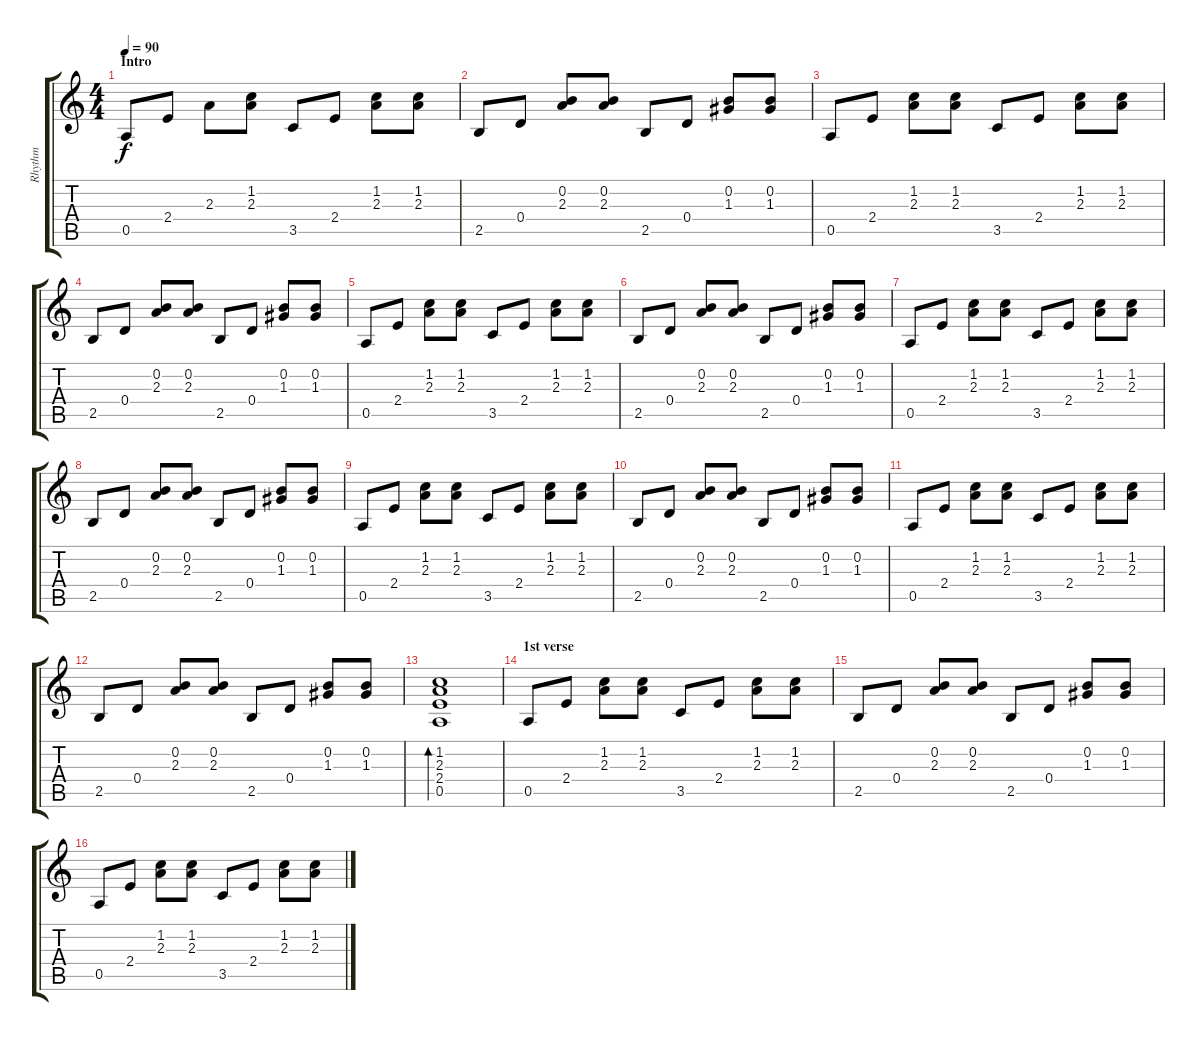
\track ("Rhythm" "Rhythm") {instrument electricguitarclean}
\staff {score tabs}
\tuning (E4 B3 G3 D3 A2 E2) {hide}
\ts (4 4)
\section ("" "Intro")
\tempo 90
\clef g2
\ks c
0.5.8{dy f instrument electricguitarclean} 2.4.8 2.3.8 (1.2 2.3).8 3.5.8 2.4.8 (1.2 2.3).8 (1.2 2.3).8 |
2.5.8 0.4.8 (0.2 2.3).8 (0.2 2.3).8 2.5.8 0.4.8 (0.2 1.3).8 (0.2 1.3).8 |
0.5.8 2.4.8 (1.2 2.3).8 (1.2 2.3).8 3.5.8 2.4.8 (1.2 2.3).8 (1.2 2.3).8 |
2.5.8 0.4.8 (0.2 2.3).8 (0.2 2.3).8 2.5.8 0.4.8 (0.2 1.3).8 (0.2 1.3).8 |
0.5.8 2.4.8 (1.2 2.3).8 (1.2 2.3).8 3.5.8 2.4.8 (1.2 2.3).8 (1.2 2.3).8 |
2.5.8 0.4.8 (0.2 2.3).8 (0.2 2.3).8 2.5.8 0.4.8 (0.2 1.3).8 (0.2 1.3).8 |
0.5.8 2.4.8 (1.2 2.3).8 (1.2 2.3).8 3.5.8 2.4.8 (1.2 2.3).8 (1.2 2.3).8 |
2.5.8 0.4.8 (0.2 2.3).8 (0.2 2.3).8 2.5.8 0.4.8 (0.2 1.3).8 (0.2 1.3).8 |
0.5.8 2.4.8 (1.2 2.3).8 (1.2 2.3).8 3.5.8 2.4.8 (1.2 2.3).8 (1.2 2.3).8 |
2.5.8 0.4.8 (0.2 2.3).8 (0.2 2.3).8 2.5.8 0.4.8 (0.2 1.3).8 (0.2 1.3).8 |
0.5.8 2.4.8 (1.2 2.3).8 (1.2 2.3).8 3.5.8 2.4.8 (1.2 2.3).8 (1.2 2.3).8 |
2.5.8 0.4.8 (0.2 2.3).8 (0.2 2.3).8 2.5.8 0.4.8 (0.2 1.3).8 (0.2 1.3).8 |
(1.2 2.3 2.4 0.5).1{bd 240} |
\section ("" "1st verse")
0.5.8 2.4.8 (1.2 2.3).8 (1.2 2.3).8 3.5.8 2.4.8 (1.2 2.3).8 (1.2 2.3).8 |
2.5.8 0.4.8 (0.2 2.3).8 (0.2 2.3).8 2.5.8 0.4.8 (0.2 1.3).8 (0.2 1.3).8 |
0.5.8 2.4.8 (1.2 2.3).8 (1.2 2.3).8 3.5.8 2.4.8 (1.2 2.3).8 (1.2 2.3).8
